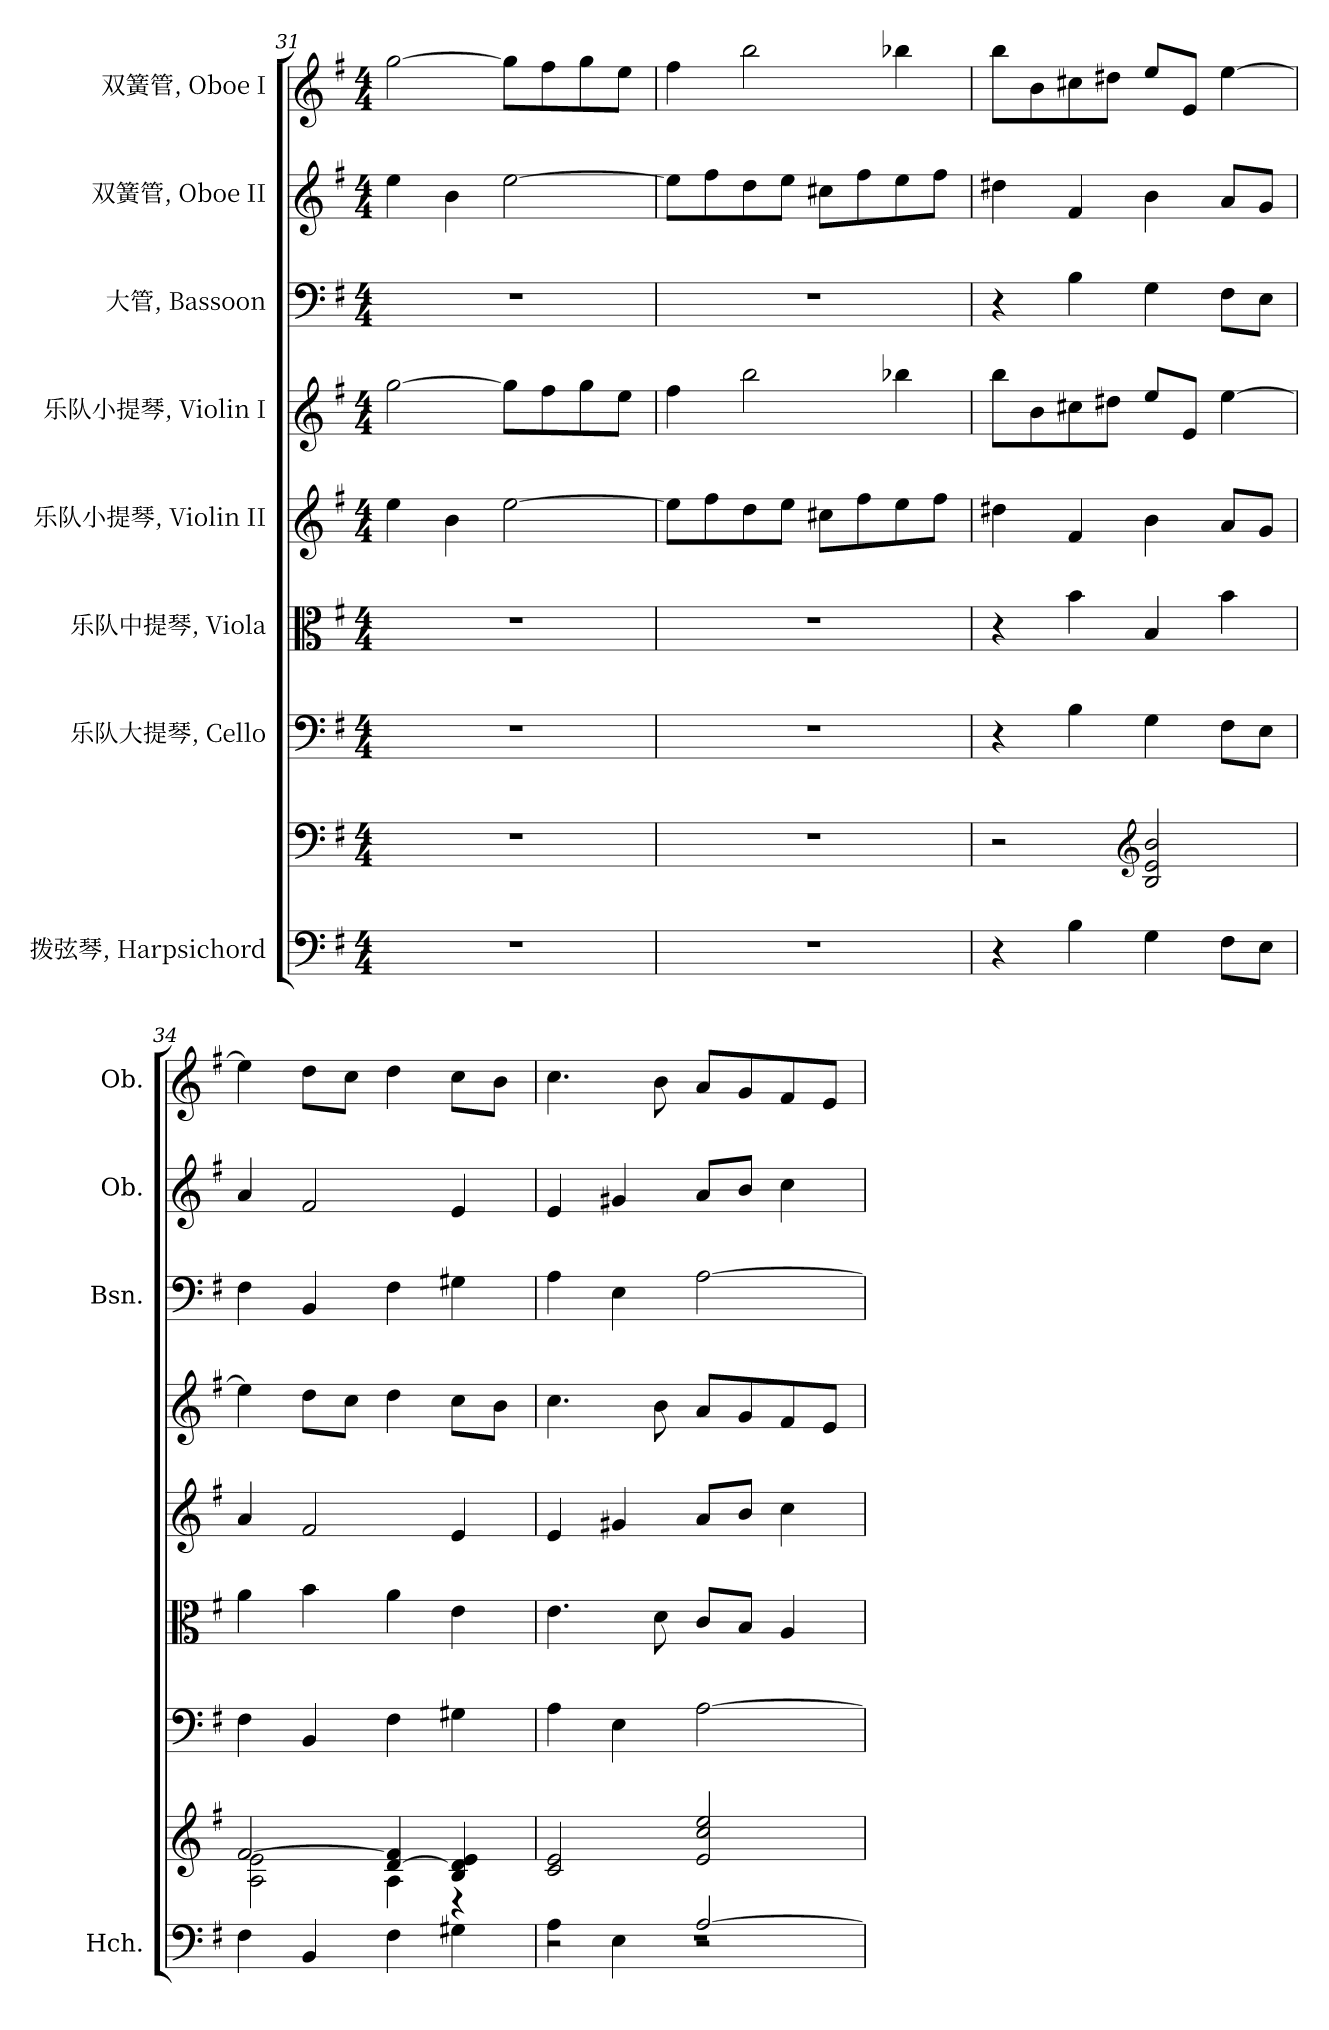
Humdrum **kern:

**kern	**kern	**kern	**kern	**kern	**kern	**kern	**kern	**kern
*part8	*part8	*part7	*part6	*part5	*part4	*part3	*part2	*part1
*staff9	*staff8	*staff7	*staff6	*staff5	*staff4	*staff3	*staff2	*staff1
*I"拨弦琴, Harpsichord	*	*I"乐队大提琴, Cello	*I"乐队中提琴, Viola	*I"乐队小提琴, Violin II	*I"乐队小提琴, Violin I	*I"大管, Bassoon	*I"双簧管, Oboe II	*I"双簧管, Oboe I
*I'Hch.	*	*	*	*	*	*I'Bsn.	*I'Ob.	*I'Ob.
*clefF4	*clefF4	*clefF4	*clefC3	*clefG2	*clefG2	*clefF4	*clefG2	*clefG2
*k[f#]	*k[f#]	*k[f#]	*k[f#]	*k[f#]	*k[f#]	*k[f#]	*k[f#]	*k[f#]
*M4/4	*M4/4	*M4/4	*M4/4	*M4/4	*M4/4	*M4/4	*M4/4	*M4/4
=31	=31	=31	=31	=31	=31	=31	=31	=31
1r	1r	1r	1r	4ee\	[2gg\	1r	4ee\	[2gg\
.	.	.	.	4b\	.	.	4b\	.
.	.	.	.	[2ee\	8gg\L]	.	[2ee\	8gg\L]
.	.	.	.	.	8ff#\	.	.	8ff#\
.	.	.	.	.	8gg\	.	.	8gg\
.	.	.	.	.	8ee\J	.	.	8ee\J
=32	=32	=32	=32	=32	=32	=32	=32	=32
1r	1r	1r	1r	8ee\L]	4ff#\	1r	8ee\L]	4ff#\
.	.	.	.	8ff#\	.	.	8ff#\	.
.	.	.	.	8dd\	2bb\	.	8dd\	2bb\
.	.	.	.	8ee\J	.	.	8ee\J	.
.	.	.	.	8cc#X\L	.	.	8cc#X\L	.
.	.	.	.	8ff#\	.	.	8ff#\	.
.	.	.	.	8ee\	4bb-X\	.	8ee\	4bb-X\
.	.	.	.	8ff#\J	.	.	8ff#\J	.
=33	=33	=33	=33	=33	=33	=33	=33	=33
4r	2r	4r	4r	4dd#X\	8bb\L	4r	4dd#X\	8bb\L
.	.	.	.	.	8b\	.	.	8b\
4B\	.	4B\	4b\	4f#/	8cc#X\	4B\	4f#/	8cc#X\
.	.	.	.	.	8dd#X\J	.	.	8dd#X\J
*	*clefG2	*	*	*	*	*	*	*
4G\	2B/ 2e/ 2b/	4G\	4B/	4b\	8ee/L	4G\	4b\	8ee/L
.	.	.	.	.	8e/J	.	.	8e/J
8F#\L	.	8F#\L	4b\	8a/L	[4ee\	8F#\L	8a/L	[4ee\
8E\J	.	8E\J	.	8g/J	.	8E\J	8g/J	.
!!LO:PB:g=z
=34	=34	=34	=34	=34	=34	=34	=34	=34
*	*^	*	*	*	*	*	*	*
4F#\	[2f#/	2A\ 2e\	4F#\	4a\	4a/	4ee\]	4F#\	4a/	4ee\]
4BB/	.	.	4BB/	4b\	2f#/	8dd\L	4BB/	2f#/	8dd\L
.	.	.	.	.	.	8cc\J	.	.	8cc\J
4F#\	[4d/ 4f#/]	4A\	4F#\	4a\	.	4dd\	4F#\	.	4dd\
4G#X\	4B/ 4d/] 4e/	4r	4G#X\	4e\	4e/	8cc\L	4G#X\	4e/	8cc\L
.	.	.	.	.	.	8b\J	.	.	8b\J
*	*v	*v	*	*	*	*	*	*	*
=35	=35	=35	=35	=35	=35	=35	=35	=35
*^	*	*	*	*	*	*	*	*
*	*^	*	*	*	*	*	*	*	*
1r	4A\	2r	2c/ 2e/	4A\	4.e\	4e/	4.cc\	4A\	4e/	4.cc\
.	4E\	.	.	4E\	.	4g#X/	.	4E\	4g#X/	.
.	.	.	.	.	8d\	.	8b\	.	.	8b\
.	2r	[2A/	2e/ 2cc/ 2ee/	[2A\	8c/L	8a/L	8a/L	[2A\	8a/L	8a/L
.	.	.	.	.	8B/J	8b/J	8g/	.	8b/J	8g/
.	.	.	.	.	4A/	4cc\	8f#/	.	4cc\	8f#/
.	.	.	.	.	.	.	8e/J	.	.	8e/J
*v	*v	*v	*	*	*	*	*	*	*	*
=	=	=	=	=	=	=	=	=
*-	*-	*-	*-	*-	*-	*-	*-	*-
